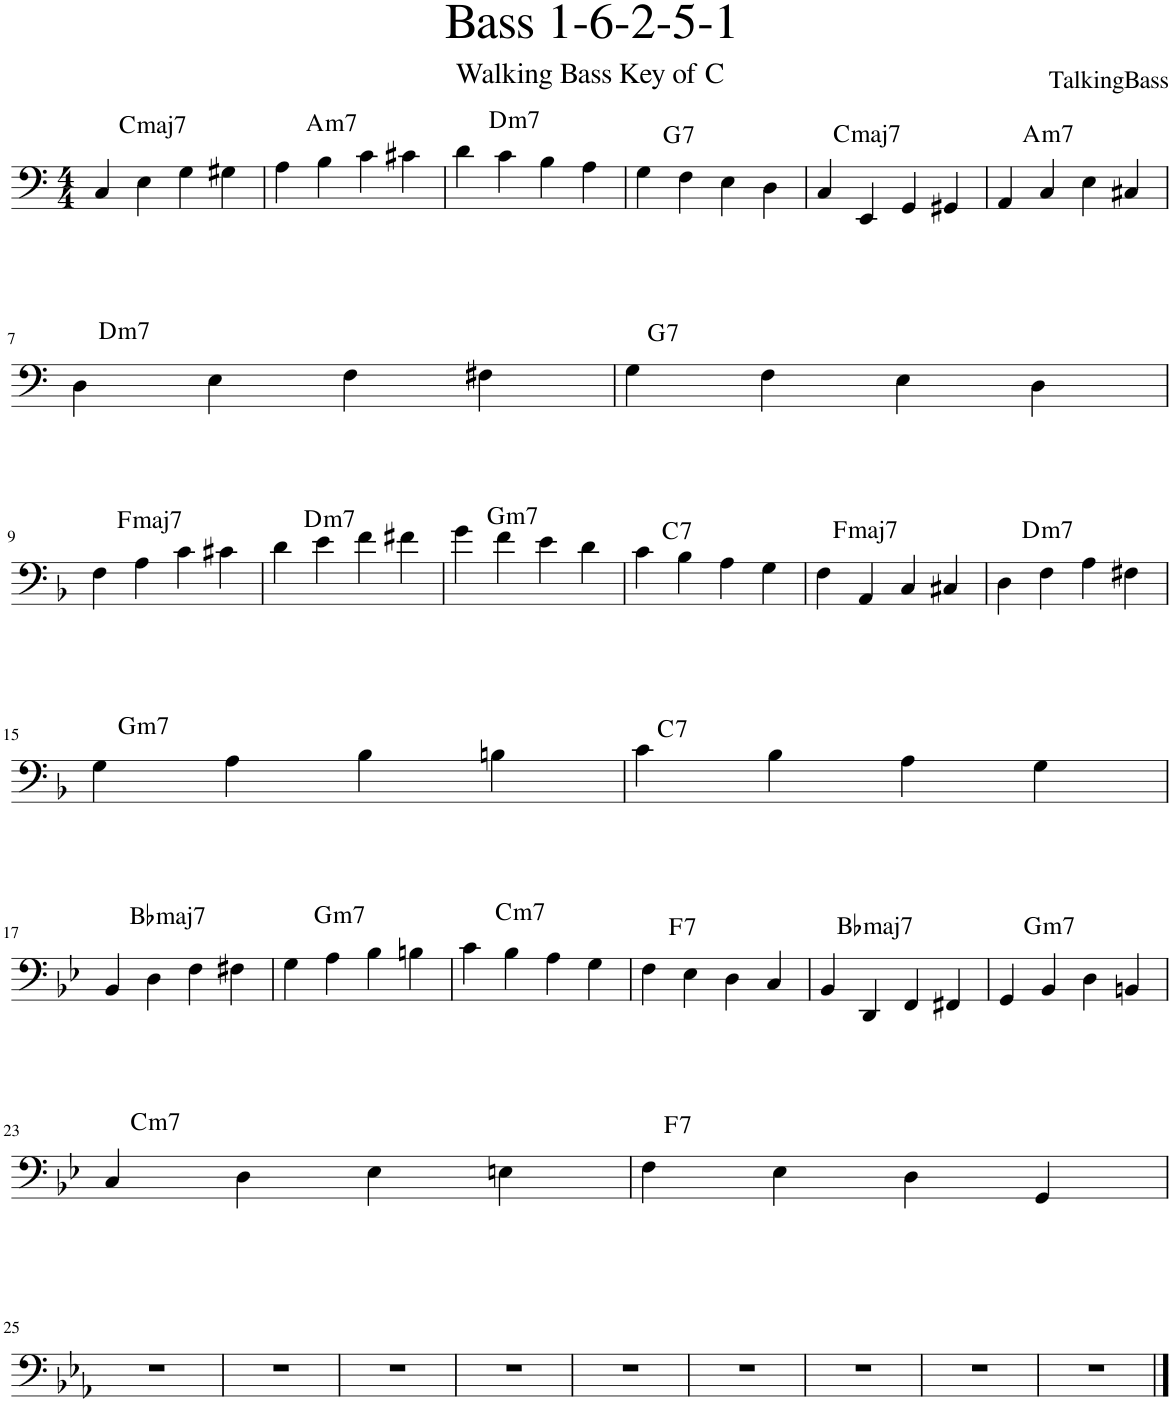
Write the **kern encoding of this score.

**kern	**harte
*part1	*part1
*staff1	*
*I"Piano	*
*I'Pno.	*
*clefF4	*
*k[]	*
*M4/4	*
=1	=1
!	!LO:H:kt=maj7
4C/	C:maj7
4E\	.
4G\	.
4G#X\	.
=2	=2
!	!LO:H:kt=m7
4A\	A:min7
4B\	.
4c\	.
4c#X\	.
=3	=3
!	!LO:H:kt=m7
4d\	D:min7
4c\	.
4B\	.
4A\	.
=4	=4
!	!LO:H:kt=7
4G\	G:7
4F\	.
4E\	.
4D\	.
=5	=5
!	!LO:H:kt=maj7
4C/	C:maj7
4EE/	.
4GG/	.
4GG#X/	.
=6	=6
!	!LO:H:kt=m7
4AA/	A:min7
4C/	.
4E\	.
4C#X/	.
!!LO:LB:g=z
=7	=7
!	!LO:H:kt=m7
4D\	D:min7
4E\	.
4F\	.
4F#X\	.
=8	=8
!	!LO:H:kt=7
4G\	G:7
4F\	.
4E\	.
4D\	.
!!LO:LB:g=z
=9	=9
*k[b-]	*
!	!LO:H:kt=maj7
4F\	F:maj7
4A\	.
4c\	.
4c#X\	.
=10	=10
!	!LO:H:kt=m7
4d\	D:min7
4e\	.
4f\	.
4f#X\	.
=11	=11
!	!LO:H:kt=m7
4g\	G:min7
4f\	.
4e\	.
4d\	.
=12	=12
!	!LO:H:kt=7
4c\	C:7
4B-\	.
4A\	.
4G\	.
=13	=13
!	!LO:H:kt=maj7
4F\	F:maj7
4AA/	.
4C/	.
4C#X/	.
=14	=14
!	!LO:H:kt=m7
4D\	D:min7
4F\	.
4A\	.
4F#X\	.
!!LO:LB:g=z
=15	=15
!	!LO:H:kt=m7
4G\	G:min7
4A\	.
4B-\	.
4Bn\	.
=16	=16
!	!LO:H:kt=7
4c\	C:7
4B-\	.
4A\	.
4G\	.
!!LO:LB:g=z
=17	=17
*k[b-e-]	*
!	!LO:H:kt=maj7
4BB-/	Bb:maj7
4D\	.
4F\	.
4F#X\	.
=18	=18
!	!LO:H:kt=m7
4G\	G:min7
4A\	.
4B-\	.
4Bn\	.
=19	=19
!	!LO:H:kt=m7
4c\	C:min7
4B-\	.
4A\	.
4G\	.
=20	=20
!	!LO:H:kt=7
4F\	F:7
4E-\	.
4D\	.
4C/	.
=21	=21
!	!LO:H:kt=maj7
4BB-/	Bb:maj7
4DD/	.
4FF/	.
4FF#X/	.
=22	=22
!	!LO:H:kt=m7
4GG/	G:min7
4BB-/	.
4D\	.
4BBn/	.
!!LO:LB:g=z
=23	=23
!	!LO:H:kt=m7
4C/	C:min7
4D\	.
4E-\	.
4En\	.
=24	=24
!	!LO:H:kt=7
4F\	F:7
4E-\	.
4D\	.
4GG/	.
!!LO:LB:g=z
=25	=25
*k[b-e-a-]	*
1r	.
=26	=26
1r	.
=27	=27
1r	.
=28	=28
1r	.
=29	=29
1r	.
=30	=30
1r	.
=31	=31
1r	.
=32	=32
1r	.
=33	=33
1r	.
==	==
*-	*-
